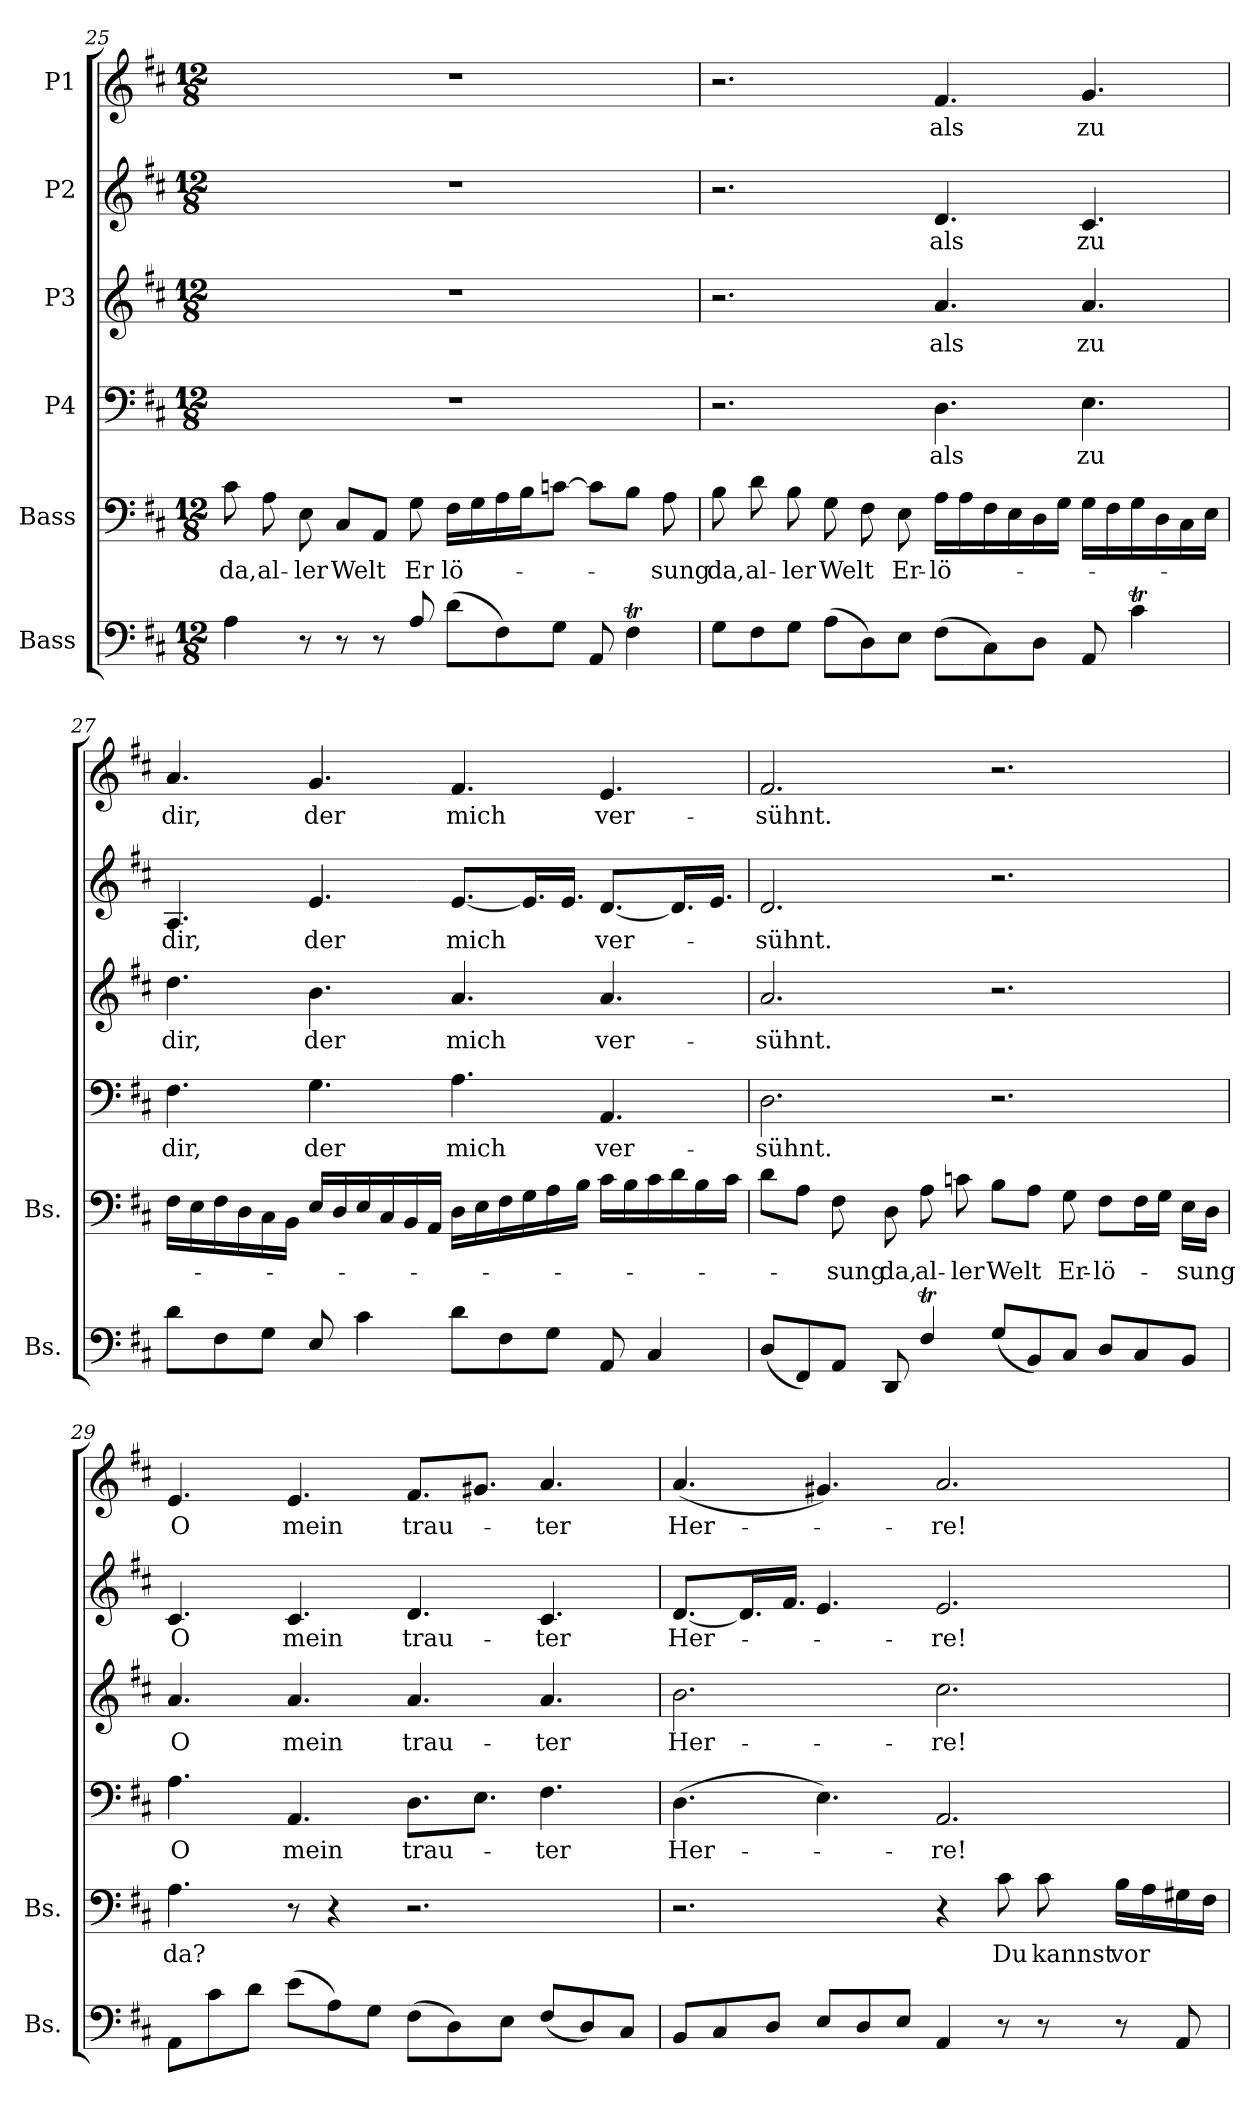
**kern	**kern	**text	**kern	**text	**kern	**text	**kern	**text	**kern	**text
*part6	*part5	*part5	*part4	*part4	*part3	*part3	*part2	*part2	*part1	*part1
*staff6	*staff5	*staff5	*staff4	*staff4	*staff3	*staff3	*staff2	*staff2	*staff1	*staff1
*I"Bass	*I"Bass	*	*I"P4	*	*I"P3	*	*I"P2	*	*I"P1	*
*I'Bs.	*I'Bs.	*	*	*	*	*	*	*	*	*
!!LO:LB:g=z
*clefF4	*clefF4	*	*clefF4	*	*clefG2	*	*clefG2	*	*clefG2	*
*	*	*	*	*	*ITrd7c12	*	*	*	*	*
*k[f#c#]	*k[f#c#]	*	*k[f#c#]	*	*k[f#c#]	*	*k[f#c#]	*	*k[f#c#]	*
*D:	*D:	*	*D:	*	*D:	*	*D:	*	*D:	*
*M12/8	*M12/8	*	*M12/8	*	*M12/8	*	*M12/8	*	*M12/8	*
=25	=25	=25	=25	=25	=25	=25	=25	=25	=25	=25
!	!	!LO:LY:b	!LO:N:vis=1	!	!LO:N:vis=1	!	!LO:N:vis=1	!	!LO:N:vis=1	!
4A\	8c#\	da,	1.r	.	1.r	.	1.r	.	1.r	.
!	!	!LO:LY:b	!	!	!	!	!	!	!	!
.	8A\	al-	.	.	.	.	.	.	.	.
!	!	!LO:LY:b	!	!	!	!	!	!	!	!
8r	8E\	-ler	.	.	.	.	.	.	.	.
!	!	!LO:LY:b	!	!	!	!	!	!	!	!
8r	8C#/L	Welt	.	.	.	.	.	.	.	.
8r	8AA/J	.	.	.	.	.	.	.	.	.
!	!	!LO:LY:b	!	!	!	!	!	!	!	!
8A/	8G\	Er	.	.	.	.	.	.	.	.
!	!	!LO:LY:b	!	!	!	!	!	!	!	!
(>8d\L	16F#\LL	lö-	.	.	.	.	.	.	.	.
.	16G\	.	.	.	.	.	.	.	.	.
8F#\)	16A\	.	.	.	.	.	.	.	.	.
.	16B\J	.	.	.	.	.	.	.	.	.
8G\J	[>8cni\J	.	.	.	.	.	.	.	.	.
8AA/	8c\L]	.	.	.	.	.	.	.	.	.
4F#t\	8B\J	.	.	.	.	.	.	.	.	.
!	!	!LO:LY:b	!	!	!	!	!	!	!	!
.	8A\	-sung	.	.	.	.	.	.	.	.
=26	=26	=26	=26	=26	=26	=26	=26	=26	=26	=26
!	!	!LO:LY:b	!	!	!	!	!	!	!	!
8G\L	8B\	da,	2.r	.	2.r	.	2.r	.	2.r	.
!	!	!LO:LY:b	!	!	!	!	!	!	!	!
8F#\	8d\	al-	.	.	.	.	.	.	.	.
!	!	!LO:LY:b	!	!	!	!	!	!	!	!
8G\J	8B\	-ler	.	.	.	.	.	.	.	.
!	!	!LO:LY:b	!	!	!	!	!	!	!	!
(>8A\L	8G\	Welt	.	.	.	.	.	.	.	.
8D\)	8F#\	.	.	.	.	.	.	.	.	.
!	!	!LO:LY:b	!	!	!	!	!	!	!	!
8E\J	8E\	Er-	.	.	.	.	.	.	.	.
!	!	!LO:LY:b	!	!LO:LY:b	!	!LO:LY:b	!	!LO:LY:b	!	!LO:LY:b
(>8F#\L	16A\LL	-lö-	4.D\	als	4.A/	als	4.d/	als	4.f#/	als
.	16A\	.	.	.	.	.	.	.	.	.
8C#\)	16F#\	.	.	.	.	.	.	.	.	.
.	16E\	.	.	.	.	.	.	.	.	.
8D\J	16D\	.	.	.	.	.	.	.	.	.
.	16G\JJ	.	.	.	.	.	.	.	.	.
!	!	!	!	!LO:LY:b	!	!LO:LY:b	!	!LO:LY:b	!	!LO:LY:b
8AA/	16G\LL	.	4.E\	zu	4.A/	zu	4.c#/	zu	4.g/	zu
.	16F#\	.	.	.	.	.	.	.	.	.
4c#t\	16G\	.	.	.	.	.	.	.	.	.
.	16D\	.	.	.	.	.	.	.	.	.
.	16C#\	.	.	.	.	.	.	.	.	.
.	16E\JJ	.	.	.	.	.	.	.	.	.
!!LO:PB:g=z
=27	=27	=27	=27	=27	=27	=27	=27	=27	=27	=27
!	!	!	!	!LO:LY:b	!	!LO:LY:b	!	!LO:LY:b	!	!LO:LY:b
8d\L	16F#\LL	.	4.F#\	dir,	4.d\	dir,	4.A/	dir,	4.a/	dir,
.	16E\	.	.	.	.	.	.	.	.	.
8F#\	16F#\	.	.	.	.	.	.	.	.	.
.	16D\	.	.	.	.	.	.	.	.	.
8G\J	16C#\	.	.	.	.	.	.	.	.	.
.	16BB\JJ	.	.	.	.	.	.	.	.	.
!	!	!	!	!LO:LY:b	!	!LO:LY:b	!	!LO:LY:b	!	!LO:LY:b
8E/	16E/LL	.	4.G\	der	4.B\	der	4.e/	der	4.g/	der
.	16D/	.	.	.	.	.	.	.	.	.
4c#\	16E/	.	.	.	.	.	.	.	.	.
.	16C#/	.	.	.	.	.	.	.	.	.
.	16BB/	.	.	.	.	.	.	.	.	.
.	16AA/JJ	.	.	.	.	.	.	.	.	.
!	!	!	!	!LO:LY:b	!	!LO:LY:b	!	!LO:LY:b	!	!LO:LY:b
8d\L	16D\LL	.	4.A\	mich	4.A/	mich	[<8.e/L	mich	4.f#/	mich
.	16E\	.	.	.	.	.	.	.	.	.
8F#\	16F#\	.	.	.	.	.	.	.	.	.
.	16G\	.	.	.	.	.	16.e/L]	.	.	.
8G\J	16A\	.	.	.	.	.	.	.	.	.
.	.	.	.	.	.	.	16.e/JJ	.	.	.
.	16B\JJ	.	.	.	.	.	.	.	.	.
!	!	!	!	!LO:LY:b	!	!LO:LY:b	!	!LO:LY:b	!	!LO:LY:b
8AA/	16c#\LL	.	4.AA/	ver-	4.A/	ver-	[<8.d/L	ver-	4.e/	ver-
.	16B\	.	.	.	.	.	.	.	.	.
4C#/	16c#\	.	.	.	.	.	.	.	.	.
.	16d\	.	.	.	.	.	16.d/L]	.	.	.
.	16B\	.	.	.	.	.	.	.	.	.
.	.	.	.	.	.	.	16.e/JJ	.	.	.
.	16c#\JJ	.	.	.	.	.	.	.	.	.
=28	=28	=28	=28	=28	=28	=28	=28	=28	=28	=28
!	!	!	!	!LO:LY:b	!	!LO:LY:b	!	!LO:LY:b	!	!LO:LY:b
(>8D/L	8d\L	.	2.D\	-sühnt.	2.A/	-sühnt.	2.d/	-sühnt.	2.f#/	-sühnt.
8FF#/)	8A\J	.	.	.	.	.	.	.	.	.
!	!	!LO:LY:b	!	!	!	!	!	!	!	!
8AA/J	8F#\	-sung	.	.	.	.	.	.	.	.
!	!	!LO:LY:b	!	!	!	!	!	!	!	!
8DD/	8D\	da,	.	.	.	.	.	.	.	.
!	!	!LO:LY:b	!	!	!	!	!	!	!	!
4F#t/	8A\	al-	.	.	.	.	.	.	.	.
!	!	!LO:LY:b	!	!	!	!	!	!	!	!
.	8cni\	-ler	.	.	.	.	.	.	.	.
!	!	!LO:LY:b	!	!	!	!	!	!	!	!
(>8G/L	8B\L	Welt	2.r	.	2.r	.	2.r	.	2.r	.
8BB/)	8A\J	.	.	.	.	.	.	.	.	.
!	!	!LO:LY:b	!	!	!	!	!	!	!	!
8C#/J	8G\	Er-	.	.	.	.	.	.	.	.
!	!	!LO:LY:b	!	!	!	!	!	!	!	!
8D/L	8F#\L	-lö-	.	.	.	.	.	.	.	.
8C#/	16F#\L	.	.	.	.	.	.	.	.	.
.	16G\JJ	.	.	.	.	.	.	.	.	.
!	!	!LO:LY:b	!	!	!	!	!	!	!	!
8BB/J	16E\LL	-sung	.	.	.	.	.	.	.	.
.	16D\JJ	.	.	.	.	.	.	.	.	.
!!LO:LB:g=z
=29	=29	=29	=29	=29	=29	=29	=29	=29	=29	=29
!	!	!LO:LY:b	!	!LO:LY:b	!	!LO:LY:b	!	!LO:LY:b	!	!LO:LY:b
8AA\L	4.A\	da?	4.A\	O	4.A/	O	4.c#/	O	4.e/	O
8c#\	.	.	.	.	.	.	.	.	.	.
8d\J	.	.	.	.	.	.	.	.	.	.
!	!	!	!	!LO:LY:b	!	!LO:LY:b	!	!LO:LY:b	!	!LO:LY:b
(>8e\L	8r	.	4.AA/	mein	4.A/	mein	4.c#/	mein	4.e/	mein
8A\)	4r	.	.	.	.	.	.	.	.	.
8G\J	.	.	.	.	.	.	.	.	.	.
!	!	!	!	!LO:LY:b	!	!LO:LY:b	!	!LO:LY:b	!	!LO:LY:b
(>8F#\L	2.r	.	8.D\L	trau-	4.A/	trau-	4.d/	trau-	8.f#/L	trau-
8D\)	.	.	.	.	.	.	.	.	.	.
.	.	.	8.E\J	.	.	.	.	.	8.g#X/J	.
8E\J	.	.	.	.	.	.	.	.	.	.
!	!	!	!	!LO:LY:b	!	!LO:LY:b	!	!LO:LY:b	!	!LO:LY:b
(>8F#/L	.	.	4.F#\	-ter	4.A/	-ter	4.c#/	-ter	4.a/	-ter
8D/)	.	.	.	.	.	.	.	.	.	.
8C#/J	.	.	.	.	.	.	.	.	.	.
=30	=30	=30	=30	=30	=30	=30	=30	=30	=30	=30
!	!	!	!	!LO:LY:b	!	!LO:LY:b	!	!LO:LY:b	!	!LO:LY:b
8BB/L	2.r	.	(>4.D\	Her-	2.B\	Her-	[<8.d/L	Her-	(<4.a/	Her-
8C#/	.	.	.	.	.	.	.	.	.	.
.	.	.	.	.	.	.	16.d/L]	.	.	.
8D/J	.	.	.	.	.	.	.	.	.	.
.	.	.	.	.	.	.	16.f#/JJ	.	.	.
8E/L	.	.	4.E\)	.	.	.	4.e/	.	4.g#X/)	.
8D/	.	.	.	.	.	.	.	.	.	.
8E/J	.	.	.	.	.	.	.	.	.	.
!	!	!	!	!LO:LY:b	!	!LO:LY:b	!	!LO:LY:b	!	!LO:LY:b
4AA/	4r	.	2.AA/	-re!	2.c#\	-re!	2.e/	-re!	2.a/	-re!
!	!	!LO:LY:b	!	!	!	!	!	!	!	!
8r	8c#\	Du	.	.	.	.	.	.	.	.
!	!	!LO:LY:b	!	!	!	!	!	!	!	!
8r	8c#\	kannst	.	.	.	.	.	.	.	.
!	!	!LO:LY:b	!	!	!	!	!	!	!	!
8r	16B\LL	vor	.	.	.	.	.	.	.	.
.	16A\	.	.	.	.	.	.	.	.	.
8AA/	16G#X\	.	.	.	.	.	.	.	.	.
.	16F#\JJ	.	.	.	.	.	.	.	.	.
=	=	=	=	=	=	=	=	=	=	=
*-	*-	*-	*-	*-	*-	*-	*-	*-	*-	*-
